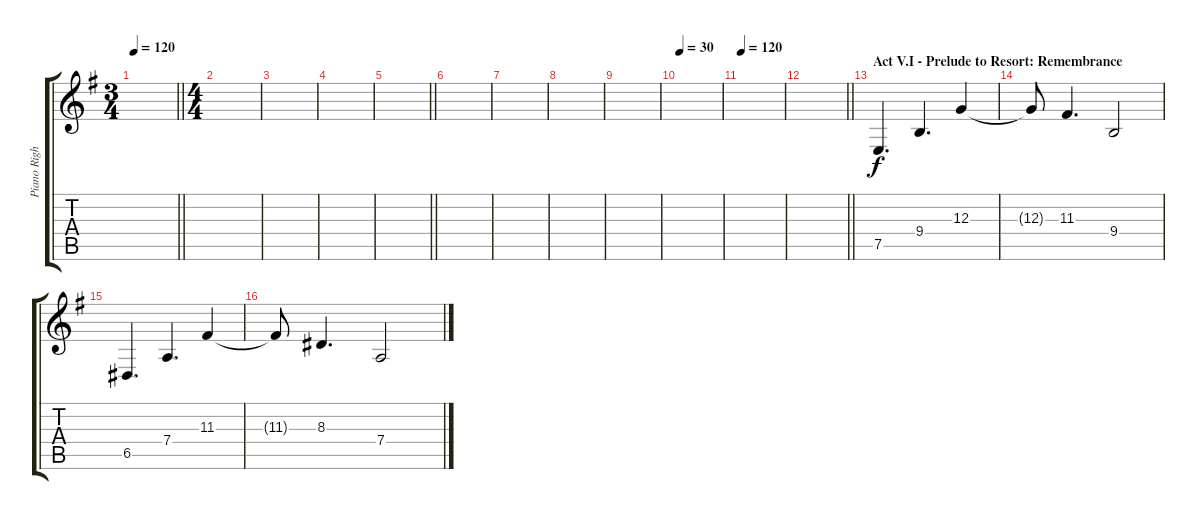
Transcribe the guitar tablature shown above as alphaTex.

\track ("Piano Right Standard" "Piano Righ") {instrument acousticgrandpiano}
\staff {score tabs}
\tuning (E4 B3 G3 D3 A2 E2) {hide}
\ts (3 4)
\tempo 120
\clef g2
\barLineRight lightlight
\ks eminor
|
\ts (4 4)
\section ("" "")
|
|
|
\barLineRight lightlight
|
|
|
|
|
\tempo 30
|
\tempo 120
|
\barLineRight lightlight
|
\section ("" "Act V.I - Prelude to Resort: Remembrance")
7.5.4{d} 9.4.4{d} 12.3.4 |
12.3{t}.8 11.3.4{d} 9.4.2 |
6.5.4{d} 7.4.4{d} 11.3.4 |
11.3{t}.8 8.3.4{d} 7.4.2
